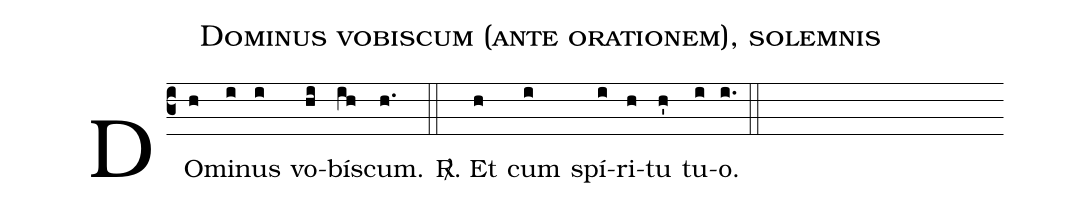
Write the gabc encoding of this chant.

name: Dominus vobiscum (ante orationem), solemnis;
%%
(c3) DO(h)mi(i)nus(i) vo(hi)bís(ih)cum.(h.) (::)
<sp>R/</sp>. Et(h) cum(i) spí(i)ri(h)tu(h') tu(i)o.(i.) (::)
